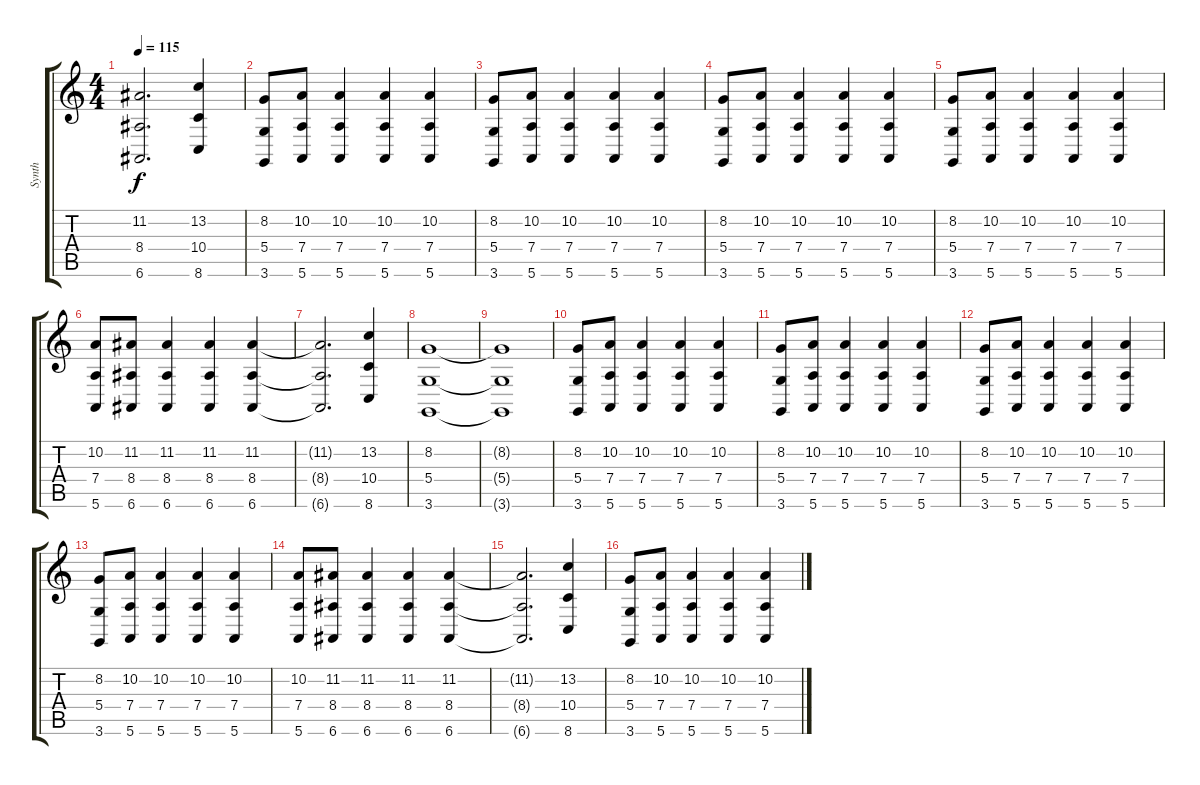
\track ("Synth" "Synth") {instrument stringensemble1}
\staff {score tabs}
\tuning (E4 B3 G3 D3 A2 E2) {hide}
\ts (4 4)
\tempo 115
\clef g2
\ks c
(11.2{t} 8.4{t} 6.6{t}).2{d dy f} (13.2 10.4 8.6).4 |
(8.2 5.4 3.6).8 (10.2 7.4 5.6).8 (10.2 7.4 5.6).4 (10.2 7.4 5.6).4 (10.2 7.4 5.6).4 |
(8.2 5.4 3.6).8 (10.2 7.4 5.6).8 (10.2 7.4 5.6).4 (10.2 7.4 5.6).4 (10.2 7.4 5.6).4 |
(8.2 5.4 3.6).8 (10.2 7.4 5.6).8 (10.2 7.4 5.6).4 (10.2 7.4 5.6).4 (10.2 7.4 5.6).4 |
(8.2 5.4 3.6).8 (10.2 7.4 5.6).8 (10.2 7.4 5.6).4 (10.2 7.4 5.6).4 (10.2 7.4 5.6).4 |
(10.2 7.4 5.6).8 (11.2 8.4 6.6).8 (11.2 8.4 6.6).4 (11.2 8.4 6.6).4 (11.2 8.4 6.6).4 |
(11.2{t} 8.4{t} 6.6{t}).2{d} (13.2 10.4 8.6).4 |
(8.2 5.4 3.6).1 |
(8.2{t} 5.4{t} 3.6{t}).1 |
(8.2 5.4 3.6).8 (10.2 7.4 5.6).8 (10.2 7.4 5.6).4 (10.2 7.4 5.6).4 (10.2 7.4 5.6).4 |
(8.2 5.4 3.6).8 (10.2 7.4 5.6).8 (10.2 7.4 5.6).4 (10.2 7.4 5.6).4 (10.2 7.4 5.6).4 |
(8.2 5.4 3.6).8 (10.2 7.4 5.6).8 (10.2 7.4 5.6).4 (10.2 7.4 5.6).4 (10.2 7.4 5.6).4 |
(8.2 5.4 3.6).8 (10.2 7.4 5.6).8 (10.2 7.4 5.6).4 (10.2 7.4 5.6).4 (10.2 7.4 5.6).4 |
(10.2 7.4 5.6).8 (11.2 8.4 6.6).8 (11.2 8.4 6.6).4 (11.2 8.4 6.6).4 (11.2 8.4 6.6).4 |
(11.2{t} 8.4{t} 6.6{t}).2{d} (13.2 10.4 8.6).4 |
(8.2 5.4 3.6).8 (10.2 7.4 5.6).8 (10.2 7.4 5.6).4 (10.2 7.4 5.6).4 (10.2 7.4 5.6).4
